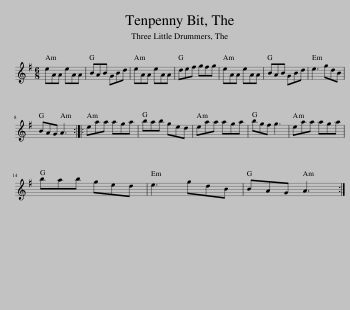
X:1
L:1/8
M:6/8
I:linebreak $
K:G
V:1 treble
V:1
 eAA eAA | BAB GBd | eAA eAA | def gfg | eAA eAA | %5
 BAB GBd | e3 gdB |$ BAG A3 :: eaa aga | bab ged | %10
 eaa aga | bgf g3 | eaa aga |$ bab ged | e3 gdB | %15
 BAG A3 :| %16
